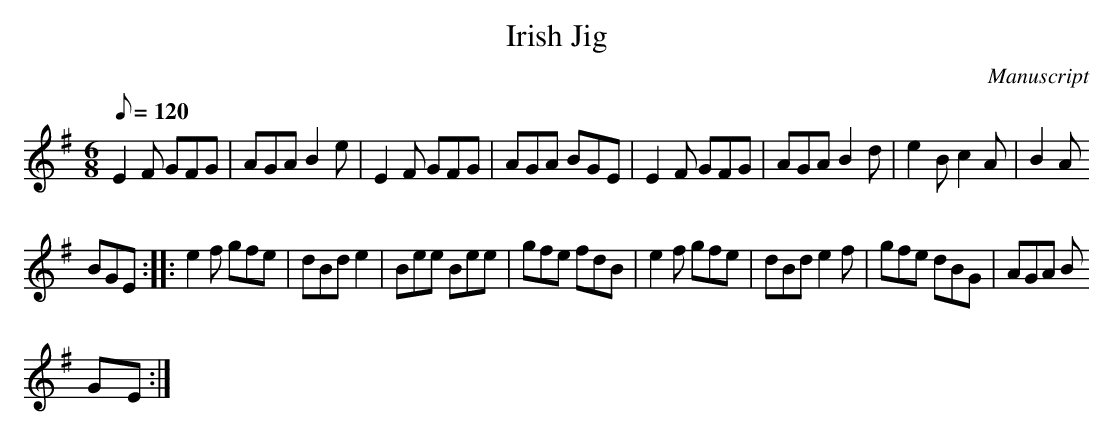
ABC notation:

X:1
T:Irish Jig
M:6/8
L:1/8
Q:120
O:Manuscript
K:G
E2 F GFG| AGA B2 e| E2 F GFG|AGA BGE| E2 F GFG|AGA B2 d|e2 B c2 A |B2 A
BGE::e2 f gfe|dBd e2|Bee Bee| gfe fdB|e2 f gfe| dBd e2 f| gfe dBG| AGA B
GE:|
